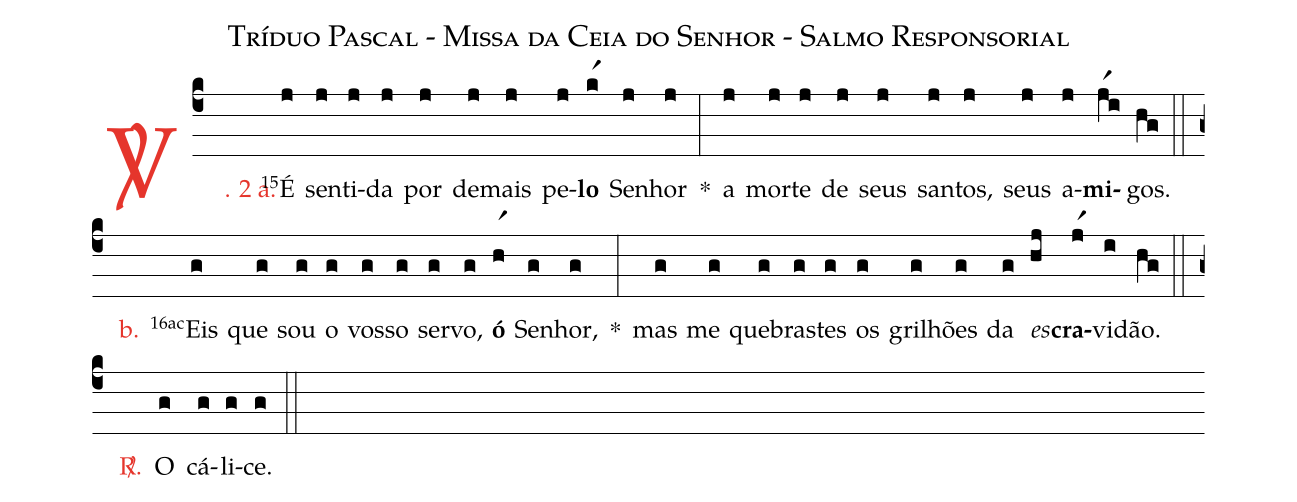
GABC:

name: Tríduo Pascal - Missa da Ceia do Senhor - Salmo Responsorial;
%%
(c4)

<c><sp>V/</sp>. 2 a.</c>() <v>\VSup{15}</v>É(j) sen(j)ti(j)da(j) por(j) de(j)mais(j) pe(j)<b>lo</b>(kr1) Se(j)nhor(j) *(:)
a(j) mor(j)te(j) de(j) seus(j) san(j)tos,(j) seus(j) a(j)<b>mi</b>(jr1i)gos.(hg)

(::)

<nlba><c>b.</c>() <v>\VSup{16ac}</v>Eis</nlba>(g) que(g) sou(g) o(g) vos(g)so(g) ser(g)vo,(g) <b>ó</b>(hr1) Se(g)nhor,(g) *(:)
mas(g) me(g) que(g)bras(g)tes(g) os(g) gri(g)lhões(g) da(g) <i>es</i>(hj)<b>cra</b>(jr1)vi(i)dão.(hg)

(::)

<nlba><c><sp>R/</sp>.</c>() O</nlba>(g) cá(g)li(g)ce.(g)

(::)
